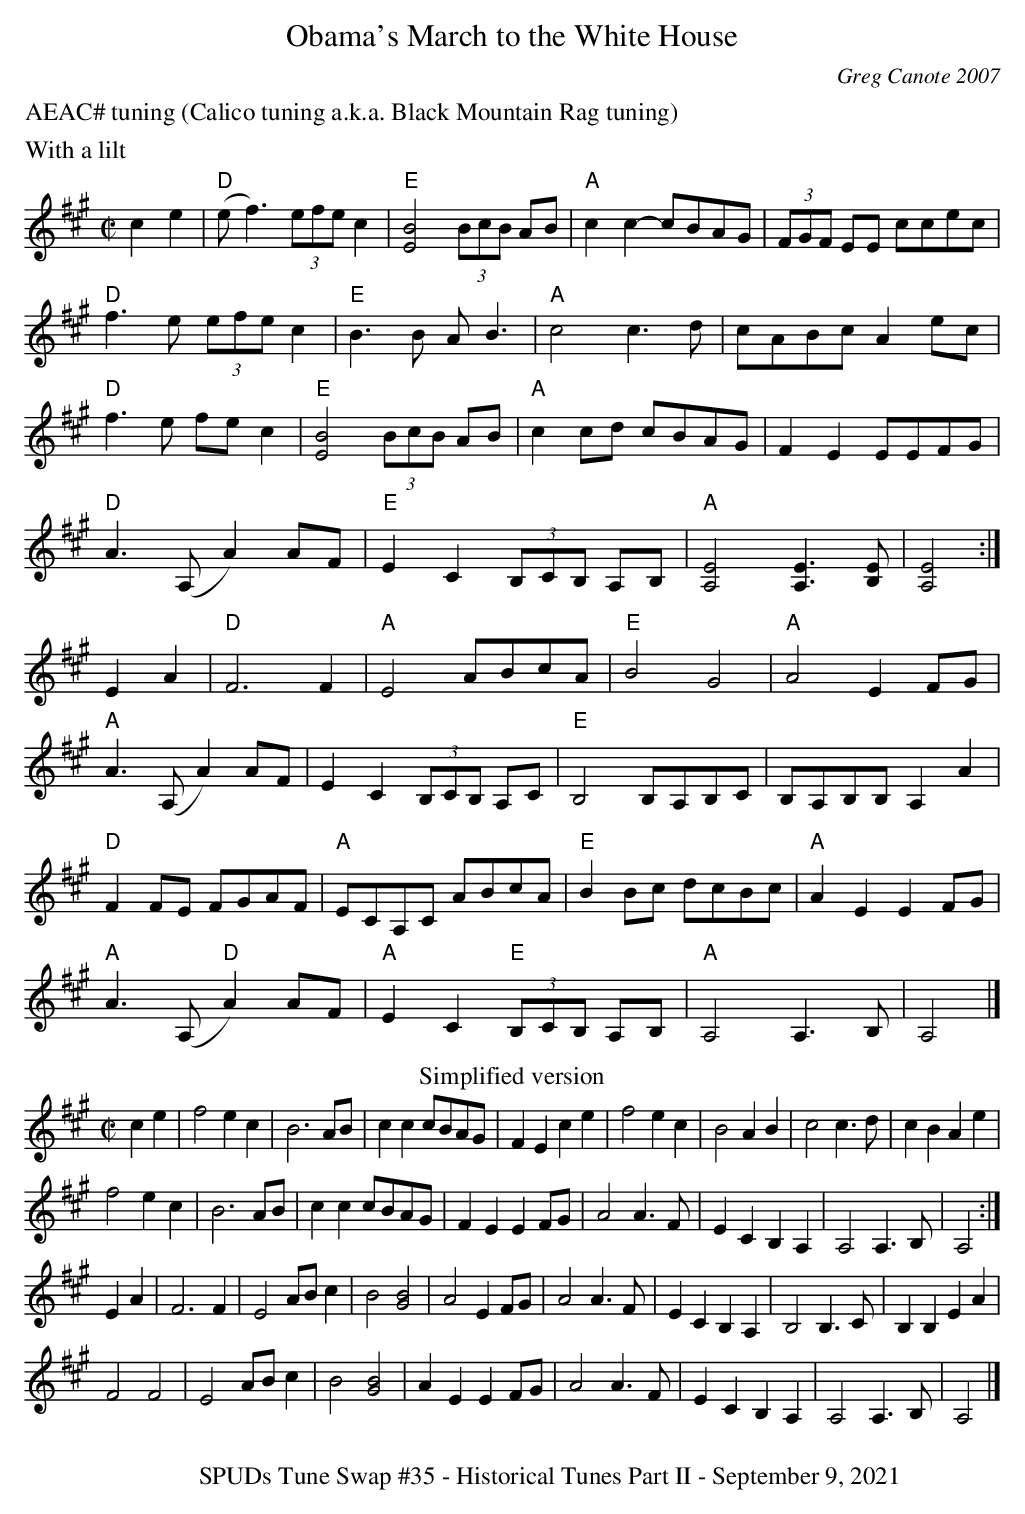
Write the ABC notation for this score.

X:1
T: Obama's March to the White House
C: Greg Canote 2007
M: C|
L: 1/8
K: A
%%text AEAC# tuning (Calico tuning a.k.a. Black Mountain Rag tuning)
%%text With a lilt
c2e2 |\
"D"(ef3) (3efec2 | "E"[B4E4] (3BcB AB |  "A"c2c2- cBAG | (3FGF EE ccec |
"D"f3e (3efec2 | "E"B3B AB3 | "A"c4 c3d | cABc A2ec |
"D"f3e fec2 | "E"[B4E4] (3BcB AB | "A"c2cd cBAG | F2E2 EEFG |
"D"A3(A, A2)AF | "E"E2C2 (3B,CB, A,B, | "A"[E4A,4] [E3A,3][EB,] | [E4A,4] :|
E2A2 |\
"D"F6 F2 | "A"E4 ABcA | "E"B4 G4 | "A"A4 E2FG |
"A"A3(A, A2)AF | E2C2 (3B,CB, A,C | "E"B,4 B,A,B,C | B,A,B,B, A,2A2 |
"D"F2FE FGAF | "A"ECA,C ABcA | "E"B2Bc dcBc | "A"A2E2 E2FG |
"A"A3(A, "D"A2)AF | "A"E2C2 "E"(3B,CB, A,B, | "A"A,4 A,3B, | A,4 |]
T: Simplified version
M: C|
L: 1/8
K: A
c2e2 |\
f4 e2c2 | B6 AB | c2c2 cBAG | F2E2 c2e2 | f4 e2c2 | B4 A2B2 | c4 c3d | c2B2 A2e2 |
f4 e2c2 | B6 AB | c2c2 cBAG | F2E2 E2FG | A4 A3F | E2C2 B,2A,2 | A,4 A,3B, | A,4 :|
E2A2 |\
F6 F2 | E4 ABc2 | B4 [B4G4] | A4   E2FG | A4 A3F | E2C2 B,2A,2 | B,4 B,3C | B,2B,2 E2A2 |
F4 F4 | E4 ABc2 | B4 [B4G4] | A2E2 E2FG | A4 A3F | E2C2 B,2A,2 | A,4 A,3B, | A,4 |]
